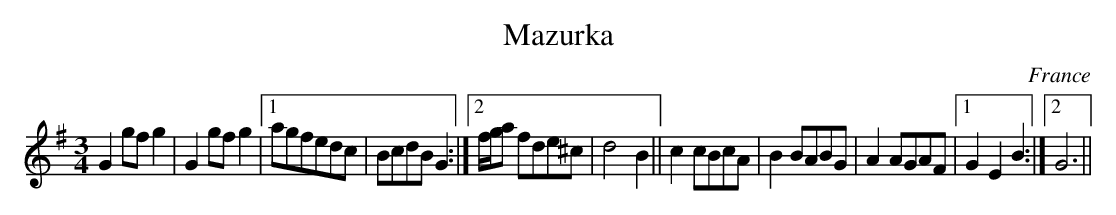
X:1
T:Mazurka
O:France
M:3/4
K:G
G2gfg2|G2gfg2\
|1agfedc|BcdBG2:|2 f/2g/2a fde^c|d4B2||\
c2cBcA|B2BABG|A2AGAF|1G2E2B2:|2G6||
